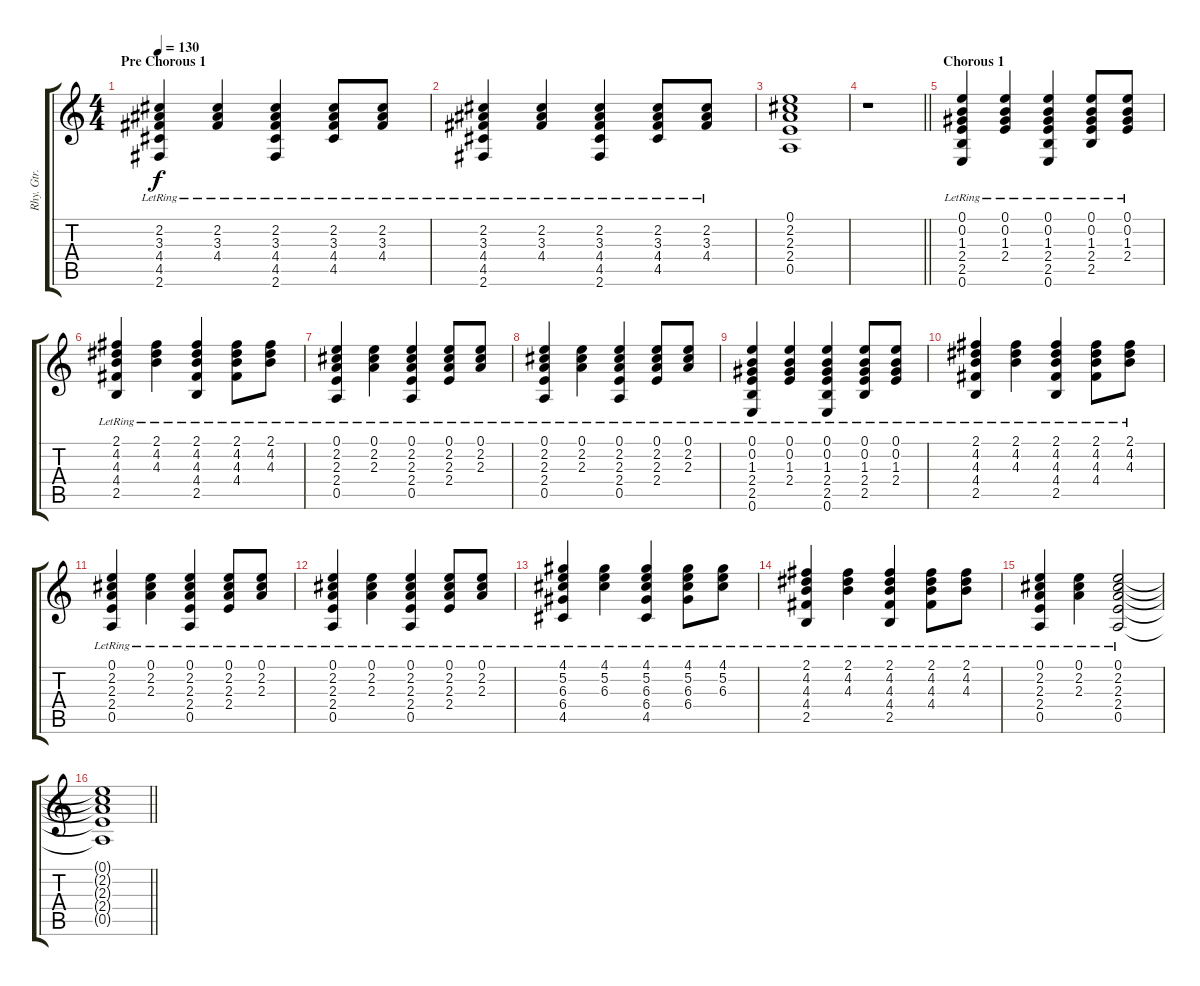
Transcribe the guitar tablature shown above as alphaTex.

\track ("Rhy. Gtr. 2" "Rhy. Gtr. ") {instrument acousticguitarsteel}
\staff {score tabs}
\tuning (E4 B3 G3 D3 A2 E2) {hide}
\ts (4 4)
\section ("" "Pre Chorous 1")
\tempo 130
\clef g2
\ks c
(2.2{lr} 3.3{lr} 4.4{lr} 4.5{lr} 2.6{lr}).4{dy f} (2.2{lr} 3.3{lr} 4.4{lr}).4 (2.2{lr} 3.3{lr} 4.4{lr} 4.5{lr} 2.6{lr}).4 (2.2{lr} 3.3{lr} 4.4{lr} 4.5{lr}).8 (2.2{lr} 3.3{lr} 4.4{lr}).8 |
(2.2{lr} 3.3{lr} 4.4{lr} 4.5{lr} 2.6{lr}).4 (2.2{lr} 3.3{lr} 4.4{lr}).4 (2.2{lr} 3.3{lr} 4.4{lr} 4.5{lr} 2.6{lr}).4 (2.2{lr} 3.3{lr} 4.4{lr} 4.5{lr}).8 (2.2{lr} 3.3{lr} 4.4{lr}).8 |
(0.1 2.2 2.3 2.4 0.5).1 |
\barLineRight lightlight
r.1 |
\section ("" "Chorous 1")
(0.1{lr} 0.2{lr} 1.3{lr} 2.4{lr} 2.5{lr} 0.6{lr}).4 (0.1{lr} 0.2{lr} 1.3{lr} 2.4{lr}).4 (0.1{lr} 0.2{lr} 1.3{lr} 2.4{lr} 2.5{lr} 0.6{lr}).4 (0.1{lr} 0.2{lr} 1.3{lr} 2.4{lr} 2.5{lr}).8 (0.1{lr} 0.2{lr} 1.3{lr} 2.4{lr}).8 |
(2.1{lr} 4.2{lr} 4.3{lr} 4.4{lr} 2.5{lr}).4 (2.1{lr} 4.2{lr} 4.3{lr}).4 (2.1{lr} 4.2{lr} 4.3{lr} 4.4{lr} 2.5{lr}).4 (2.1{lr} 4.2{lr} 4.3{lr} 4.4{lr}).8 (2.1{lr} 4.2{lr} 4.3{lr}).8 |
(0.1{lr} 2.2{lr} 2.3{lr} 2.4{lr} 0.5{lr}).4 (0.1{lr} 2.2{lr} 2.3{lr}).4 (0.1{lr} 2.2{lr} 2.3{lr} 2.4{lr} 0.5{lr}).4 (0.1{lr} 2.2{lr} 2.3{lr} 2.4{lr}).8 (0.1{lr} 2.2{lr} 2.3{lr}).8 |
(0.1{lr} 2.2{lr} 2.3{lr} 2.4{lr} 0.5{lr}).4 (0.1{lr} 2.2{lr} 2.3{lr}).4 (0.1{lr} 2.2{lr} 2.3{lr} 2.4{lr} 0.5{lr}).4 (0.1{lr} 2.2{lr} 2.3{lr} 2.4{lr}).8 (0.1{lr} 2.2{lr} 2.3{lr}).8 |
(0.1{lr} 0.2{lr} 1.3{lr} 2.4{lr} 2.5{lr} 0.6{lr}).4 (0.1{lr} 0.2{lr} 1.3{lr} 2.4{lr}).4 (0.1{lr} 0.2{lr} 1.3{lr} 2.4{lr} 2.5{lr} 0.6{lr}).4 (0.1{lr} 0.2{lr} 1.3{lr} 2.4{lr} 2.5{lr}).8 (0.1{lr} 0.2{lr} 1.3{lr} 2.4{lr}).8 |
(2.1{lr} 4.2{lr} 4.3{lr} 4.4{lr} 2.5{lr}).4 (2.1{lr} 4.2{lr} 4.3{lr}).4 (2.1{lr} 4.2{lr} 4.3{lr} 4.4{lr} 2.5{lr}).4 (2.1{lr} 4.2{lr} 4.3{lr} 4.4{lr}).8 (2.1{lr} 4.2{lr} 4.3{lr}).8 |
(0.1{lr} 2.2{lr} 2.3{lr} 2.4{lr} 0.5{lr}).4 (0.1{lr} 2.2{lr} 2.3{lr}).4 (0.1{lr} 2.2{lr} 2.3{lr} 2.4{lr} 0.5{lr}).4 (0.1{lr} 2.2{lr} 2.3{lr} 2.4{lr}).8 (0.1{lr} 2.2{lr} 2.3{lr}).8 |
(0.1{lr} 2.2{lr} 2.3{lr} 2.4{lr} 0.5{lr}).4 (0.1{lr} 2.2{lr} 2.3{lr}).4 (0.1{lr} 2.2{lr} 2.3{lr} 2.4{lr} 0.5{lr}).4 (0.1{lr} 2.2{lr} 2.3{lr} 2.4{lr}).8 (0.1{lr} 2.2{lr} 2.3{lr}).8 |
(4.1{lr} 5.2{lr} 6.3{lr} 6.4{lr} 4.5{lr}).4 (4.1{lr} 5.2{lr} 6.3{lr}).4 (4.1{lr} 5.2{lr} 6.3{lr} 6.4{lr} 4.5{lr}).4 (4.1{lr} 5.2{lr} 6.3{lr} 6.4{lr}).8 (4.1{lr} 5.2{lr} 6.3{lr}).8 |
(2.1{lr} 4.2{lr} 4.3{lr} 4.4{lr} 2.5{lr}).4 (2.1{lr} 4.2{lr} 4.3{lr}).4 (2.1{lr} 4.2{lr} 4.3{lr} 4.4{lr} 2.5{lr}).4 (2.1{lr} 4.2{lr} 4.3{lr} 4.4{lr}).8 (2.1{lr} 4.2{lr} 4.3{lr}).8 |
(0.1{lr} 2.2{lr} 2.3{lr} 2.4{lr} 0.5{lr}).4 (0.1{lr} 2.2{lr} 2.3{lr}).4 (0.1{lr} 2.2{lr} 2.3{lr} 2.4{lr} 0.5{lr}).2 |
\barLineRight lightlight
(0.1{t} 2.2{t} 2.3{t} 2.4{t} 0.5{t}).1
